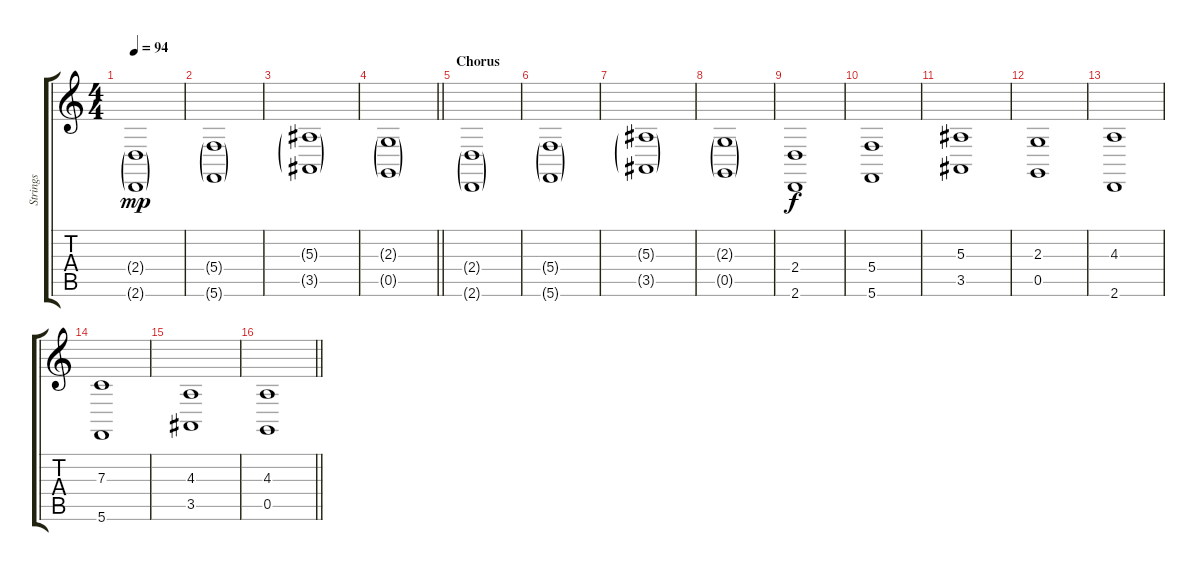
\track ("Strings" "Strings") {instrument stringensemble1}
\staff {score tabs}
\tuning (D4 A3 F3 C3 G2 C2) {hide}
\ts (4 4)
\tempo 94
\clef g2
\ks c
(2.4{g} 2.6{g}).1{dy mp} |
(5.4{g} 5.6{g}).1 |
(5.3{g} 3.5{g}).1 |
\barLineRight lightlight
(2.3{g} 0.5{g}).1 |
\section ("" "Chorus")
(2.4{g} 2.6{g}).1 |
(5.4{g} 5.6{g}).1 |
(5.3{g} 3.5{g}).1 |
(2.3{g} 0.5{g}).1 |
(2.4 2.6).1{dy f} |
(5.4 5.6).1 |
(5.3 3.5).1 |
(2.3 0.5).1 |
(4.3 2.6).1 |
(7.3 5.6).1 |
(4.3 3.5).1 |
\barLineRight lightlight
(4.3 0.5).1
